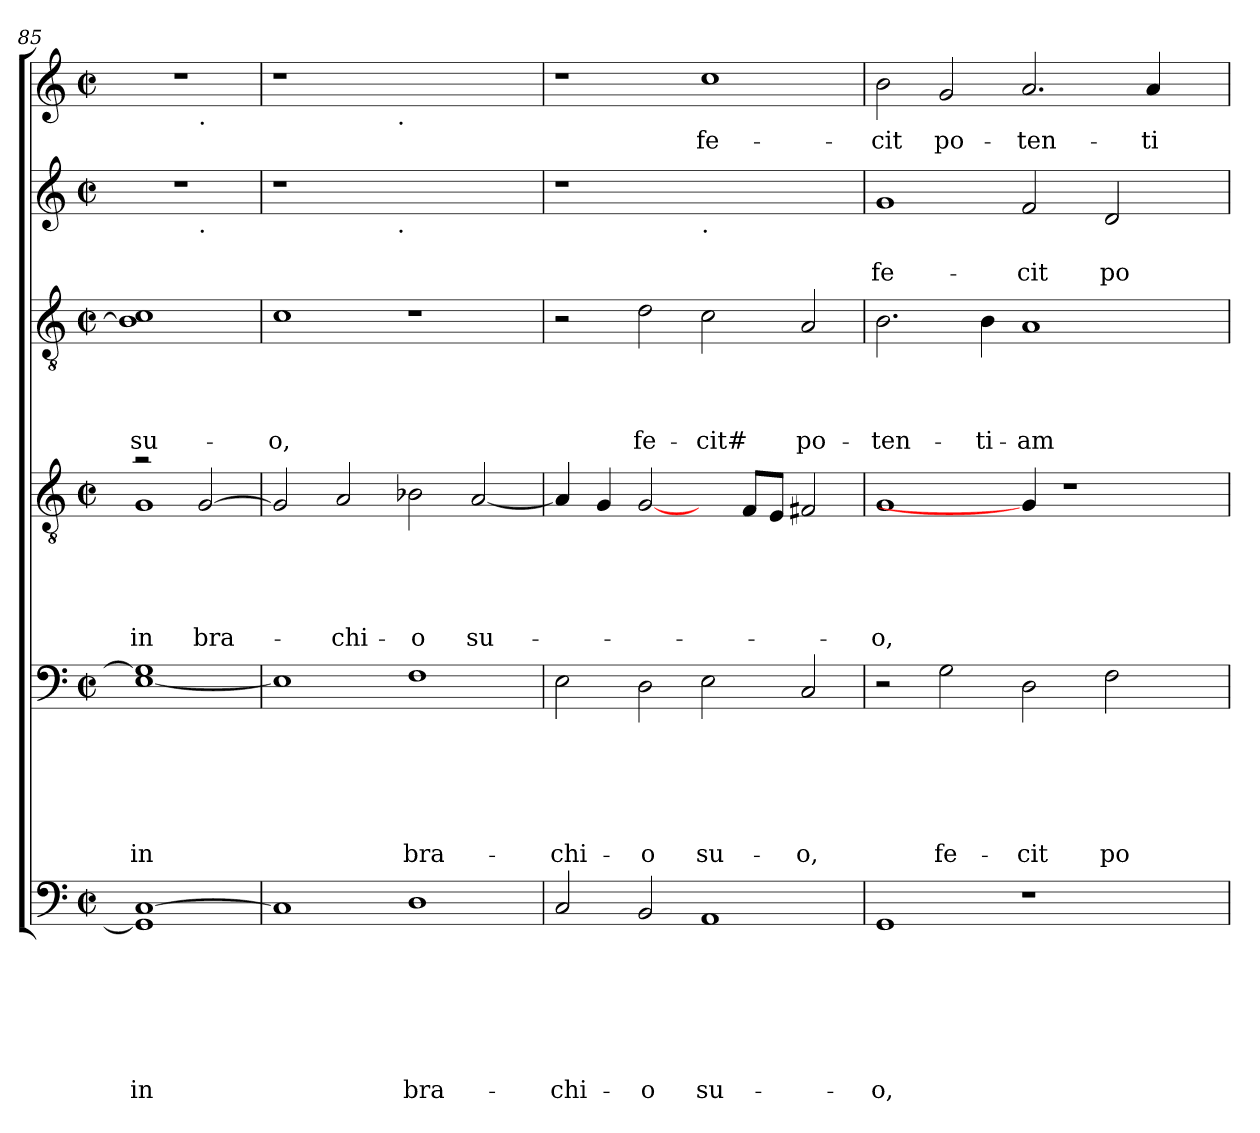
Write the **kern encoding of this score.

**kern	**text	**text	**text	**text	**text	**text	**text	**kern	**text	**text	**text	**text	**text	**text	**kern	**text	**text	**text	**text	**text	**kern	**text	**text	**text	**text	**kern	**text	**text	**kern	**text
*part6	*part6	*part6	*part6	*part6	*part6	*part6	*part6	*part5	*part5	*part5	*part5	*part5	*part5	*part5	*part4	*part4	*part4	*part4	*part4	*part4	*part3	*part3	*part3	*part3	*part3	*part2	*part2	*part2	*part1	*part1
*staff6	*staff6	*staff6	*staff6	*staff6	*staff6	*staff6	*staff6	*staff5	*staff5	*staff5	*staff5	*staff5	*staff5	*staff5	*staff4	*staff4	*staff4	*staff4	*staff4	*staff4	*staff3	*staff3	*staff3	*staff3	*staff3	*staff2	*staff2	*staff2	*staff1	*staff1
*clefF4	*	*	*	*	*	*	*	*clefF4	*	*	*	*	*	*	*clefGv2	*	*	*	*	*	*clefGv2	*	*	*	*	*clefG2	*	*	*clefG2	*
*k[]	*	*	*	*	*	*	*	*k[]	*	*	*	*	*	*	*k[]	*	*	*	*	*	*k[]	*	*	*	*	*k[]	*	*	*k[]	*
*C:	*	*	*	*	*	*	*	*C:	*	*	*	*	*	*	*C:	*	*	*	*	*	*C:	*	*	*	*	*C:	*	*	*C:	*
*M2/2	*	*	*	*	*	*	*	*M2/2	*	*	*	*	*	*	*M2/2	*	*	*	*	*	*M2/2	*	*	*	*	*M2/2	*	*	*M2/2	*
*met(c|)	*	*	*	*	*	*	*	*met(c|)	*	*	*	*	*	*	*met(c|)	*	*	*	*	*	*met(c|)	*	*	*	*	*met(c|)	*	*	*met(c|)	*
=85	=85	=85	=85	=85	=85	=85	=85	=85	=85	=85	=85	=85	=85	=85	=85	=85	=85	=85	=85	=85	=85	=85	=85	=85	=85	=85	=85	=85	=85	=85
!	!	!	!	!	!	!	!LO:LY:b	!	!	!	!	!	!	!LO:LY:b	!	!	!	!	!	!LO:LY:b	!	!	!	!	!LO:LY:b	!	!	!	!	!
*	*	*	*	*	*	*	*	*	*	*	*	*	*	*	*^	*	*	*	*	*	*	*	*	*	*	*^	*	*	*^	*
1GG] [<1C	.	.	.	.	.	.	in	[>1E 1G]	.	.	.	.	.	in	2ra	1G	.	.	.	.	-in	1B] 1c	.	.	.	su-	1r	2ryy	.	.	1r	2ryy	.
!	!	!	!	!	!	!	!	!	!	!	!	!	!	!	!	!	!	!	!	!	!	!	!	!	!	!	!	!	!	!	!	!LO:TX:b:t=.	!
!	!	!	!	!	!	!	!	!	!	!	!	!	!	!	!	!	!	!	!	!	!	!	!	!	!	!	!	!LO:TX:b:t=.	!	!	!	!	!
!	!	!	!	!	!	!	!	!	!	!	!	!	!	!	!	!	!	!	!	!	!LO:LY:b	!	!	!	!	!	!	!	!	!	!	!	!
.	.	.	.	.	.	.	.	.	.	.	.	.	.	.	[<2G/	.	.	.	.	.	bra-	.	.	.	.	.	.	2ryy	.	.	.	2ryy	.
*	*	*	*	*	*	*	*	*	*	*	*	*	*	*	*v	*v	*	*	*	*	*	*	*	*	*	*	*	*	*	*	*	*	*
=86	=86	=86	=86	=86	=86	=86	=86	=86	=86	=86	=86	=86	=86	=86	=86	=86	=86	=86	=86	=86	=86	=86	=86	=86	=86	=86	=86	=86	=86	=86	=86	=86
!	!	!	!	!	!	!	!	!	!	!	!	!	!	!	!	!	!	!	!	!	!	!	!	!	!LO:LY:b	!	!	!	!	!	!	!
1C]	.	.	.	.	.	.	.	1E]	.	.	.	.	.	.	2G/]	.	.	.	.	.	1c	.	.	.	-o,	1r	2ryy	.	.	1r	2ryy	.
!	!	!	!	!	!	!	!	!	!	!	!	!	!	!	!	!	!	!	!	!LO:LY:b	!	!	!	!	!	!	!	!	!	!	!	!
.	.	.	.	.	.	.	.	.	.	.	.	.	.	.	2A/	.	.	.	.	chi-	.	.	.	.	.	.	4...ryy	.	.	.	4...ryy	.
!	!	!	!	!	!	!	!	!	!	!	!	!	!	!	!	!	!	!	!	!	!	!	!	!	!	!	!	!	!	!	!LO:TX:b:t=.	!
!	!	!	!	!	!	!	!	!	!	!	!	!	!	!	!	!	!	!	!	!	!	!	!	!	!	!	!LO:TX:b:t=.	!	!	!	!	!
.	.	.	.	.	.	.	.	.	.	.	.	.	.	.	.	.	.	.	.	.	.	.	.	.	.	.	1ryy	.	.	.	1ryy	.
!	!	!	!	!	!	!	!LO:LY:b	!	!	!	!	!	!	!LO:LY:b	!	!	!	!	!	!LO:LY:b	!	!	!	!	!	!	!	!	!	!	!	!
1D	.	.	.	.	.	.	bra-	1F	.	.	.	.	.	bra-	2B-X\	.	.	.	.	-o	1r	.	.	.	.	1ryy	.	.	.	1ryy	.	.
!	!	!	!	!	!	!	!	!	!	!	!	!	!	!	!	!	!	!	!	!LO:LY:b	!	!	!	!	!	!	!	!	!	!	!	!
.	.	.	.	.	.	.	.	.	.	.	.	.	.	.	[<2A/	.	.	.	.	su-	.	.	.	.	.	.	.	.	.	.	.	.
.	.	.	.	.	.	.	.	.	.	.	.	.	.	.	.	.	.	.	.	.	.	.	.	.	.	.	32ryy	.	.	.	32ryy	.
=87	=87	=87	=87	=87	=87	=87	=87	=87	=87	=87	=87	=87	=87	=87	=87	=87	=87	=87	=87	=87	=87	=87	=87	=87	=87	=87	=87	=87	=87	=87	=87	=87
!	!	!	!	!	!	!	!LO:LY:b	!	!	!	!	!	!	!LO:LY:b	!	!	!	!	!	!	!	!	!	!	!	!	!	!	!	!	!	!
*	*	*	*	*	*	*	*	*	*	*	*	*	*	*	*	*	*	*	*	*	*	*	*	*	*	*v	*v	*	*	*	*	*
*	*	*	*	*	*	*	*	*	*	*	*	*	*	*	*	*	*	*	*	*	*	*	*	*	*	*	*	*	*v	*v	*
2C/	.	.	.	.	.	.	-chi-	2E\	.	.	.	.	.	-chi-	4A/]	.	.	.	.	.	2r	.	.	.	.	1r	.	.	1r	.
.	.	.	.	.	.	.	.	.	.	.	.	.	.	.	4G/	.	.	.	.	.	.	.	.	.	.	.	.	.	.	.
!	!	!	!	!	!	!	!LO:LY:b	!	!	!	!	!	!	!LO:LY:b	!	!	!	!	!	!	!	!	!	!	!LO:LY:b	!	!	!	!	!
2BB/	.	.	.	.	.	.	-o	2D\	.	.	.	.	.	-o	[2G/	.	.	.	.	.	2d\	.	.	.	fe-	.	.	.	.	.
!	!	!	!	!	!	!	!	!	!	!	!	!	!	!	!	!	!	!	!	!	!	!	!	!	!	!LO:TX:b:t=.	!	!	!	!
!	!	!	!	!	!	!	!LO:LY:b	!	!	!	!	!	!	!LO:LY:b	!	!	!	!	!	!	!	!	!	!	!LO:LY:b	!	!	!	!	!LO:LY:b
1AA	.	.	.	.	.	.	su-	2E\	.	.	.	.	.	su-	4ryy	.	.	.	.	.	2c\	.	.	.	-cit#	1ryy	.	.	1cc	fe-
.	.	.	.	.	.	.	.	.	.	.	.	.	.	.	8F/L	.	.	.	.	.	.	.	.	.	.	.	.	.	.	.
.	.	.	.	.	.	.	.	.	.	.	.	.	.	.	8E/J	.	.	.	.	.	.	.	.	.	.	.	.	.	.	.
!	!	!	!	!	!	!	!	!	!	!	!	!	!	!LO:LY:b	!	!	!	!	!	!	!	!	!	!	!LO:LY:b	!	!	!	!	!
.	.	.	.	.	.	.	.	2C/	.	.	.	.	.	-o,	2F#/	.	.	.	.	.	2A/	.	.	.	po-	.	.	.	.	.
=88	=88	=88	=88	=88	=88	=88	=88	=88	=88	=88	=88	=88	=88	=88	=88	=88	=88	=88	=88	=88	=88	=88	=88	=88	=88	=88	=88	=88	=88	=88
!	!	!	!	!	!	!	!LO:LY:b	!	!	!	!	!	!	!	!	!	!	!	!	!LO:LY:b	!	!	!	!	!LO:LY:b	!	!	!LO:LY:b	!	!LO:LY:b
1GG	.	.	.	.	.	.	-o,	2r	.	.	.	.	.	.	1G	.	.	.	.	-o,	2.B\	.	.	.	-ten-	1g	.	fe-	2b\	-cit
!	!	!	!	!	!	!	!	!	!	!	!	!	!	!LO:LY:b	!	!	!	!	!	!	!	!	!	!	!	!	!	!	!	!LO:LY:b
.	.	.	.	.	.	.	.	2G\	.	.	.	.	.	fe-	.	.	.	.	.	.	.	.	.	.	.	.	.	.	2g/	po-
!	!	!	!	!	!	!	!	!	!	!	!	!	!	!	!	!	!	!	!	!	!	!	!	!	!LO:LY:b	!	!	!	!	!
.	.	.	.	.	.	.	.	.	.	.	.	.	.	.	.	.	.	.	.	.	4B\	.	.	.	-ti-	.	.	.	.	.
!	!	!	!	!	!	!	!	!	!	!	!	!	!	!LO:LY:b	!	!	!	!	!	!	!	!	!	!	!LO:LY:b:rj	!	!	!LO:LY:b	!	!LO:LY:b
1r	.	.	.	.	.	.	.	2D\	.	.	.	.	.	-cit	4G/]	.	.	.	.	.	1A	.	.	.	-am	2f/	.	-cit	2.a/	-ten-
.	.	.	.	.	.	.	.	.	.	.	.	.	.	.	1r	.	.	.	.	.	.	.	.	.	.	.	.	.	.	.
!	!	!	!	!	!	!	!	!	!	!	!	!	!	!LO:LY:b	!	!	!	!	!	!	!	!	!	!	!	!	!	!LO:LY:b	!	!
.	.	.	.	.	.	.	.	2F\	.	.	.	.	.	po-	.	.	.	.	.	.	.	.	.	.	.	2d/	.	po-	.	.
!	!	!	!	!	!	!	!	!	!	!	!	!	!	!	!	!	!	!	!	!	!	!	!	!	!	!	!	!	!	!LO:LY:b
.	.	.	.	.	.	.	.	.	.	.	.	.	.	.	.	.	.	.	.	.	.	.	.	.	.	.	.	.	4a/	-ti-
4ryy	.	.	.	.	.	.	.	4ryy	.	.	.	.	.	.	.	.	.	.	.	.	4ryy	.	.	.	.	4ryy	.	.	4ryy	.
=	=	=	=	=	=	=	=	=	=	=	=	=	=	=	=	=	=	=	=	=	=	=	=	=	=	=	=	=	=	=
*-	*-	*-	*-	*-	*-	*-	*-	*-	*-	*-	*-	*-	*-	*-	*-	*-	*-	*-	*-	*-	*-	*-	*-	*-	*-	*-	*-	*-	*-	*-
